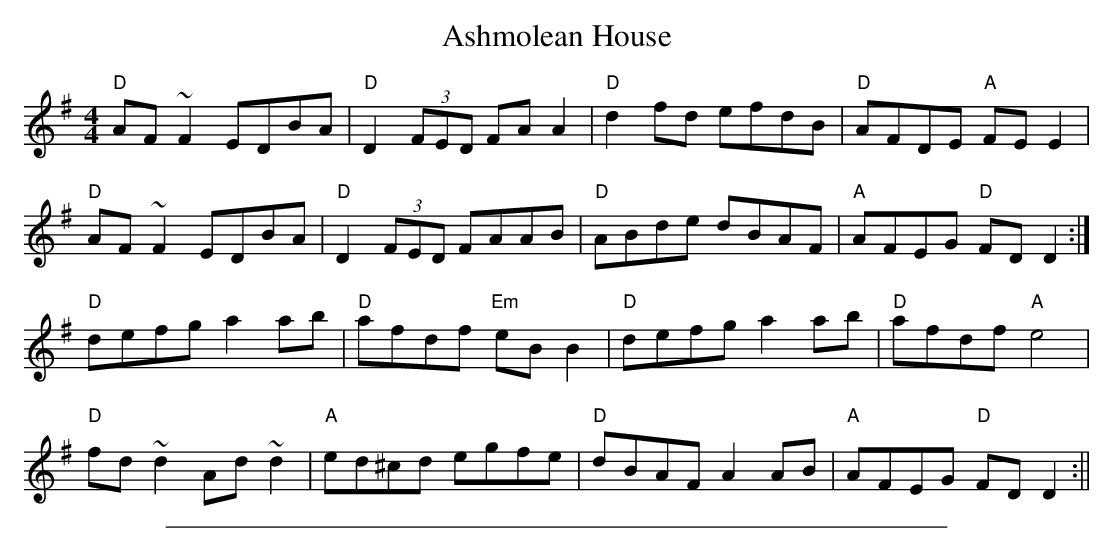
X:1
T: Ashmolean House
M:4/4
L:1/8
K:Dmix
"D"AF~F2 EDBA | "D"D2 (3FED FAA2 | "D"d2 fd efdB | "D"AFDE "A"FEE2 |
"D"AF~F2 EDBA | "D"D2 (3FED FAAB | "D"ABde dBAF | "A"AFEG "D"FDD2 :|
"D"defg a2ab | "D"afdf "Em"eBB2 | "D"defg a2ab | "D"afdf "A"e4 |
"D"fd~d2 Ad~d2 | "A"ed^cd egfe | "D"dBAF A2AB | "A"AFEG "D"FDD2 :||
